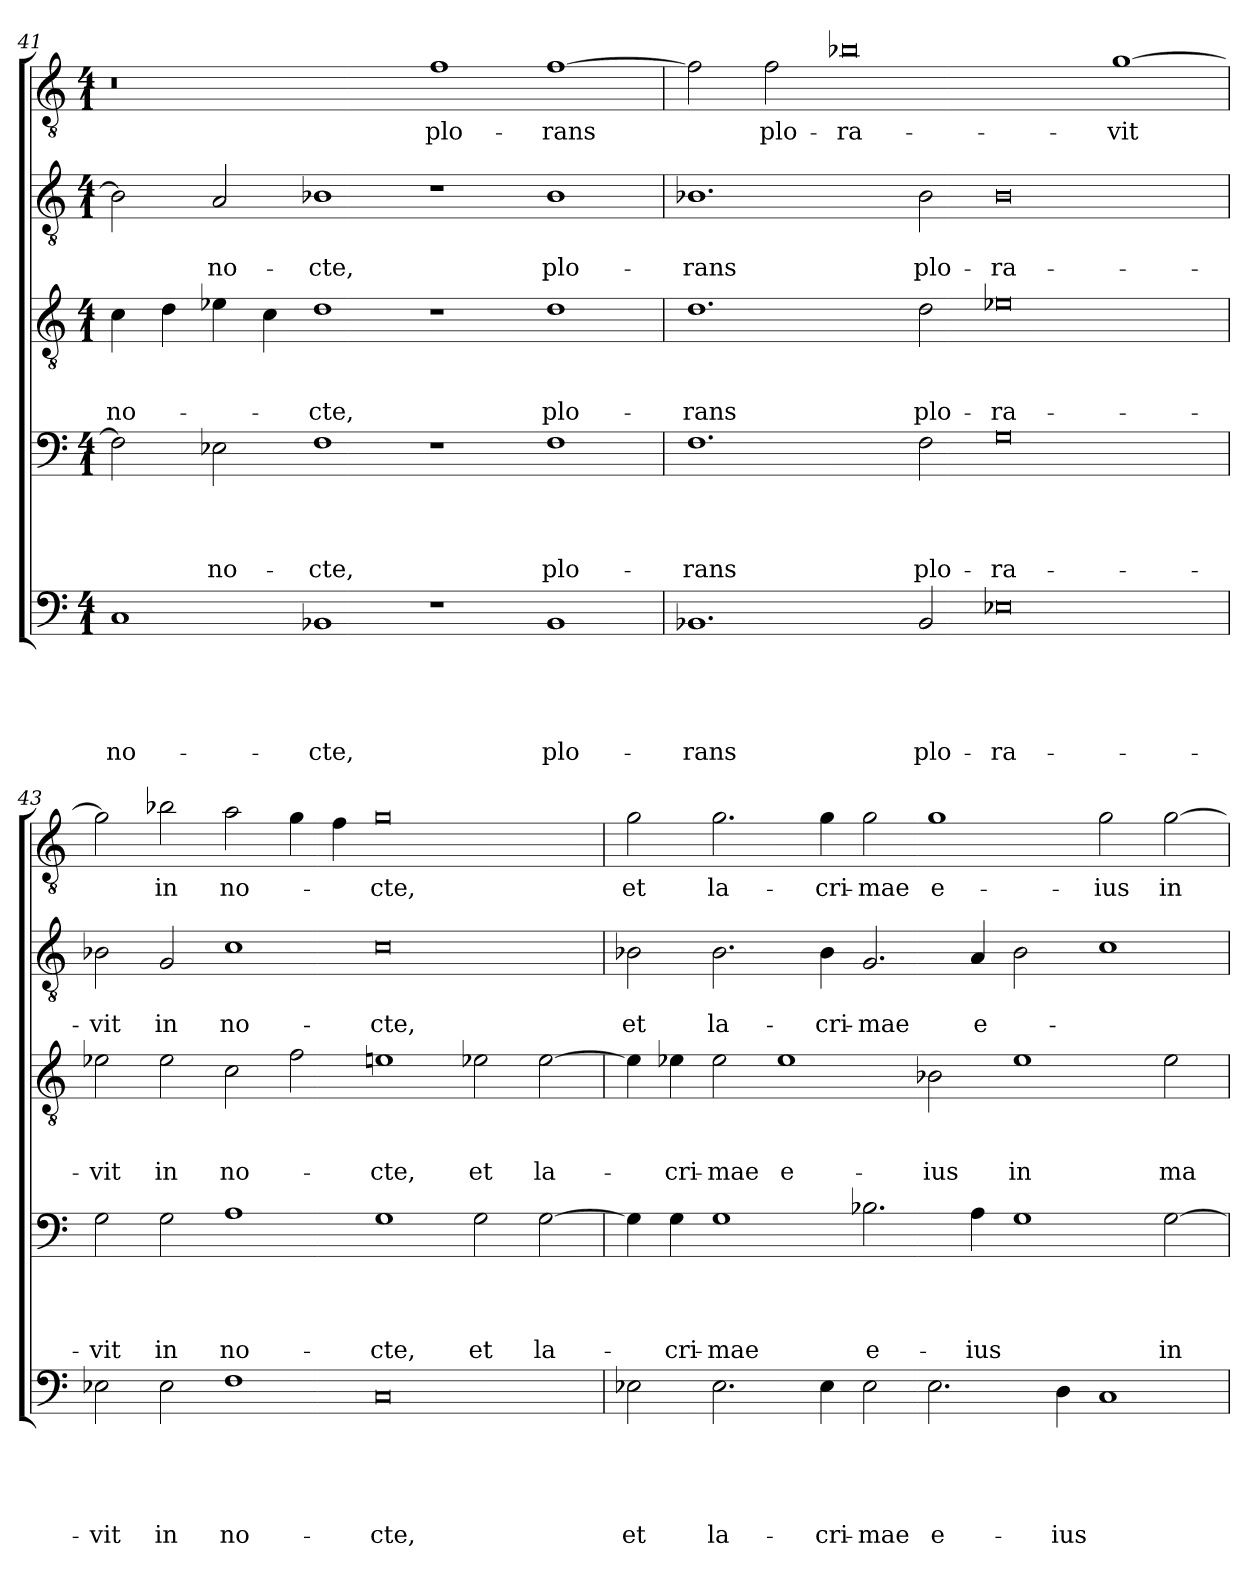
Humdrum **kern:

**kern	**text	**text	**text	**text	**text	**kern	**text	**text	**text	**text	**kern	**text	**text	**text	**kern	**text	**text	**kern	**text
*part5	*part5	*part5	*part5	*part5	*part5	*part4	*part4	*part4	*part4	*part4	*part3	*part3	*part3	*part3	*part2	*part2	*part2	*part1	*part1
*staff5	*staff5	*staff5	*staff5	*staff5	*staff5	*staff4	*staff4	*staff4	*staff4	*staff4	*staff3	*staff3	*staff3	*staff3	*staff2	*staff2	*staff2	*staff1	*staff1
*clefF4	*	*	*	*	*	*clefF4	*	*	*	*	*clefGv2	*	*	*	*clefGv2	*	*	*clefGv2	*
*k[]	*	*	*	*	*	*k[]	*	*	*	*	*k[]	*	*	*	*k[]	*	*	*k[]	*
*C:	*	*	*	*	*	*C:	*	*	*	*	*C:	*	*	*	*C:	*	*	*C:	*
*M4/1	*	*	*	*	*	*M4/1	*	*	*	*	*M4/1	*	*	*	*M4/1	*	*	*M4/1	*
=41	=41	=41	=41	=41	=41	=41	=41	=41	=41	=41	=41	=41	=41	=41	=41	=41	=41	=41	=41
!	!	!	!	!	!LO:LY:b	!	!	!	!	!	!	!	!	!LO:LY:b	!	!	!	!	!
1C	.	.	.	.	no-	2F\]	.	.	.	.	4c\	.	.	no-	2B-\]	.	.	0r	.
.	.	.	.	.	.	.	.	.	.	.	4d\	.	.	.	.	.	.	.	.
!	!	!	!	!	!	!	!	!	!	!LO:LY:b	!	!	!	!	!	!	!LO:LY:b	!	!
.	.	.	.	.	.	2E-X\	.	.	.	no-	4e-X\	.	.	.	2A/	.	no-	.	.
.	.	.	.	.	.	.	.	.	.	.	4c\	.	.	.	.	.	.	.	.
!	!	!	!	!	!LO:LY:b	!	!	!	!	!LO:LY:b	!	!	!	!LO:LY:b	!	!	!LO:LY:b	!	!
1BB-X	.	.	.	.	-cte,	1F	.	.	.	-cte,	1d	.	.	-cte,	1B-X	.	-cte,	.	.
!	!	!	!	!	!	!	!	!	!	!	!	!	!	!	!	!	!	!	!LO:LY:b
1r	.	.	.	.	.	1r	.	.	.	.	1r	.	.	.	1r	.	.	1f	plo-
!	!	!	!	!	!LO:LY:b	!	!	!	!	!LO:LY:b	!	!	!	!LO:LY:b	!	!	!LO:LY:b	!	!LO:LY:b
1BB-	.	.	.	.	plo-	1F	.	.	.	plo-	1d	.	.	plo-	1B-	.	plo-	[1f	-rans
!!LO:PB:g=z
=42	=42	=42	=42	=42	=42	=42	=42	=42	=42	=42	=42	=42	=42	=42	=42	=42	=42	=42	=42
!	!	!	!	!	!LO:LY:b	!	!	!	!	!LO:LY:b	!	!	!	!LO:LY:b	!	!	!LO:LY:b	!	!
1.BB-X	.	.	.	.	-rans	1.F	.	.	.	-rans	1.d	.	.	-rans	1.B-X	.	-rans	2f\]	.
!	!	!	!	!	!	!	!	!	!	!	!	!	!	!	!	!	!	!	!LO:LY:b
.	.	.	.	.	.	.	.	.	.	.	.	.	.	.	.	.	.	2f\	plo-
!	!	!	!	!	!	!	!	!	!	!	!	!	!	!	!	!	!	!	!LO:LY:b
.	.	.	.	.	.	.	.	.	.	.	.	.	.	.	.	.	.	0b-X	-ra-
!	!	!	!	!	!LO:LY:b	!	!	!	!	!LO:LY:b	!	!	!	!LO:LY:b	!	!	!LO:LY:b	!	!
2BB-/	.	.	.	.	plo-	2F\	.	.	.	plo-	2d\	.	.	plo-	2B-\	.	plo-	.	.
!	!	!	!	!	!LO:LY:b	!	!	!	!	!LO:LY:b	!	!	!	!LO:LY:b	!	!	!LO:LY:b	!	!
0E-X	.	.	.	.	-ra-	0G	.	.	.	-ra-	0e-X	.	.	-ra-	0B-	.	-ra-	.	.
!	!	!	!	!	!	!	!	!	!	!	!	!	!	!	!	!	!	!	!LO:LY:b
.	.	.	.	.	.	.	.	.	.	.	.	.	.	.	.	.	.	[1g	-vit
=43	=43	=43	=43	=43	=43	=43	=43	=43	=43	=43	=43	=43	=43	=43	=43	=43	=43	=43	=43
!	!	!	!	!	!LO:LY:b	!	!	!	!	!LO:LY:b	!	!	!	!LO:LY:b	!	!	!LO:LY:b	!	!
2E-X\	.	.	.	.	-vit	2G\	.	.	.	-vit	2e-X\	.	.	-vit	2B-X\	.	-vit	2g\]	.
!	!	!	!	!	!LO:LY:b	!	!	!	!	!LO:LY:b	!	!	!	!LO:LY:b	!	!	!LO:LY:b	!	!LO:LY:b
2E-\	.	.	.	.	in	2G\	.	.	.	in	2e-\	.	.	in	2G/	.	in	2b-X\	in
!	!	!	!	!	!LO:LY:b	!	!	!	!	!LO:LY:b	!	!	!	!LO:LY:b	!	!	!LO:LY:b	!	!LO:LY:b
1F	.	.	.	.	no-	1A	.	.	.	no-	2c\	.	.	no-	1c	.	no-	2a\	no-
.	.	.	.	.	.	.	.	.	.	.	2f\	.	.	.	.	.	.	4g\	.
.	.	.	.	.	.	.	.	.	.	.	.	.	.	.	.	.	.	4f\	.
!	!	!	!	!	!LO:LY:b	!	!	!	!	!LO:LY:b	!	!	!	!LO:LY:b	!	!	!LO:LY:b	!	!LO:LY:b
0C	.	.	.	.	-cte,	1G	.	.	.	-cte,	1en	.	.	-cte,	0c	.	-cte,	0g	-cte,
!	!	!	!	!	!	!	!	!	!	!LO:LY:b	!	!	!	!LO:LY:b	!	!	!	!	!
.	.	.	.	.	.	2G\	.	.	.	et	2e-X\	.	.	et	.	.	.	.	.
!	!	!	!	!	!	!	!	!	!	!LO:LY:b	!	!	!	!LO:LY:b	!	!	!	!	!
.	.	.	.	.	.	[2G\	.	.	.	la-	[2e-\	.	.	la-	.	.	.	.	.
=44	=44	=44	=44	=44	=44	=44	=44	=44	=44	=44	=44	=44	=44	=44	=44	=44	=44	=44	=44
!	!	!	!	!	!LO:LY:b	!	!	!	!	!	!	!	!	!	!	!	!LO:LY:b	!	!LO:LY:b
2E-X\	.	.	.	.	et	4G\]	.	.	.	.	4e-\]	.	.	.	2B-X\	.	et	2g\	et
!	!	!	!	!	!	!	!	!	!	!LO:LY:b	!	!	!	!LO:LY:b	!	!	!	!	!
.	.	.	.	.	.	4G\	.	.	.	-cri-	4e-X\	.	.	-cri-	.	.	.	.	.
!	!	!	!	!	!LO:LY:b	!	!	!	!	!LO:LY:b	!	!	!	!LO:LY:b	!	!	!LO:LY:b	!	!LO:LY:b
2.E-\	.	.	.	.	la-	1G	.	.	.	-mae	2e-\	.	.	-mae	2.B-\	.	la-	2.g\	la-
!	!	!	!	!	!	!	!	!	!	!	!	!	!	!LO:LY:b	!	!	!	!	!
.	.	.	.	.	.	.	.	.	.	.	1e-	.	.	e-	.	.	.	.	.
!	!	!	!	!	!LO:LY:b	!	!	!	!	!	!	!	!	!	!	!	!LO:LY:b	!	!LO:LY:b
4E-\	.	.	.	.	-cri-	.	.	.	.	.	.	.	.	.	4B-\	.	-cri-	4g\	-cri-
!	!	!	!	!	!LO:LY:b	!	!	!	!	!LO:LY:b	!	!	!	!	!	!	!LO:LY:b	!	!LO:LY:b
2E-\	.	.	.	.	-mae	2.B-X\	.	.	.	e-	.	.	.	.	2.G/	.	-mae	2g\	-mae
!	!	!	!	!	!LO:LY:b	!	!	!	!	!	!	!	!	!LO:LY:b	!	!	!	!	!LO:LY:b
2.E-\	.	.	.	.	e-	.	.	.	.	.	2B-X\	.	.	-ius	.	.	.	1g	e-
!	!	!	!	!	!	!	!	!	!	!LO:LY:b	!	!	!	!	!	!	!LO:LY:b	!	!
.	.	.	.	.	.	4A\	.	.	.	-ius	.	.	.	.	4A/	.	e-	.	.
!	!	!	!	!	!	!	!	!	!	!	!	!	!	!LO:LY:b	!	!	!	!	!
.	.	.	.	.	.	1G	.	.	.	.	1e-	.	.	in	2B-\	.	.	.	.
!	!	!	!	!	!LO:LY:b	!	!	!	!	!	!	!	!	!	!	!	!	!	!
4D\	.	.	.	.	-ius	.	.	.	.	.	.	.	.	.	.	.	.	.	.
!	!	!	!	!	!	!	!	!	!	!	!	!	!	!	!	!	!	!	!LO:LY:b
1C	.	.	.	.	.	.	.	.	.	.	.	.	.	.	1c	.	.	2g\	-ius
!	!	!	!	!	!	!	!	!	!	!LO:LY:b	!	!	!	!LO:LY:b	!	!	!	!	!LO:LY:b
.	.	.	.	.	.	[2G\	.	.	.	in	2e-\	.	.	ma-	.	.	.	[2g\	in
=	=	=	=	=	=	=	=	=	=	=	=	=	=	=	=	=	=	=	=
*-	*-	*-	*-	*-	*-	*-	*-	*-	*-	*-	*-	*-	*-	*-	*-	*-	*-	*-	*-
